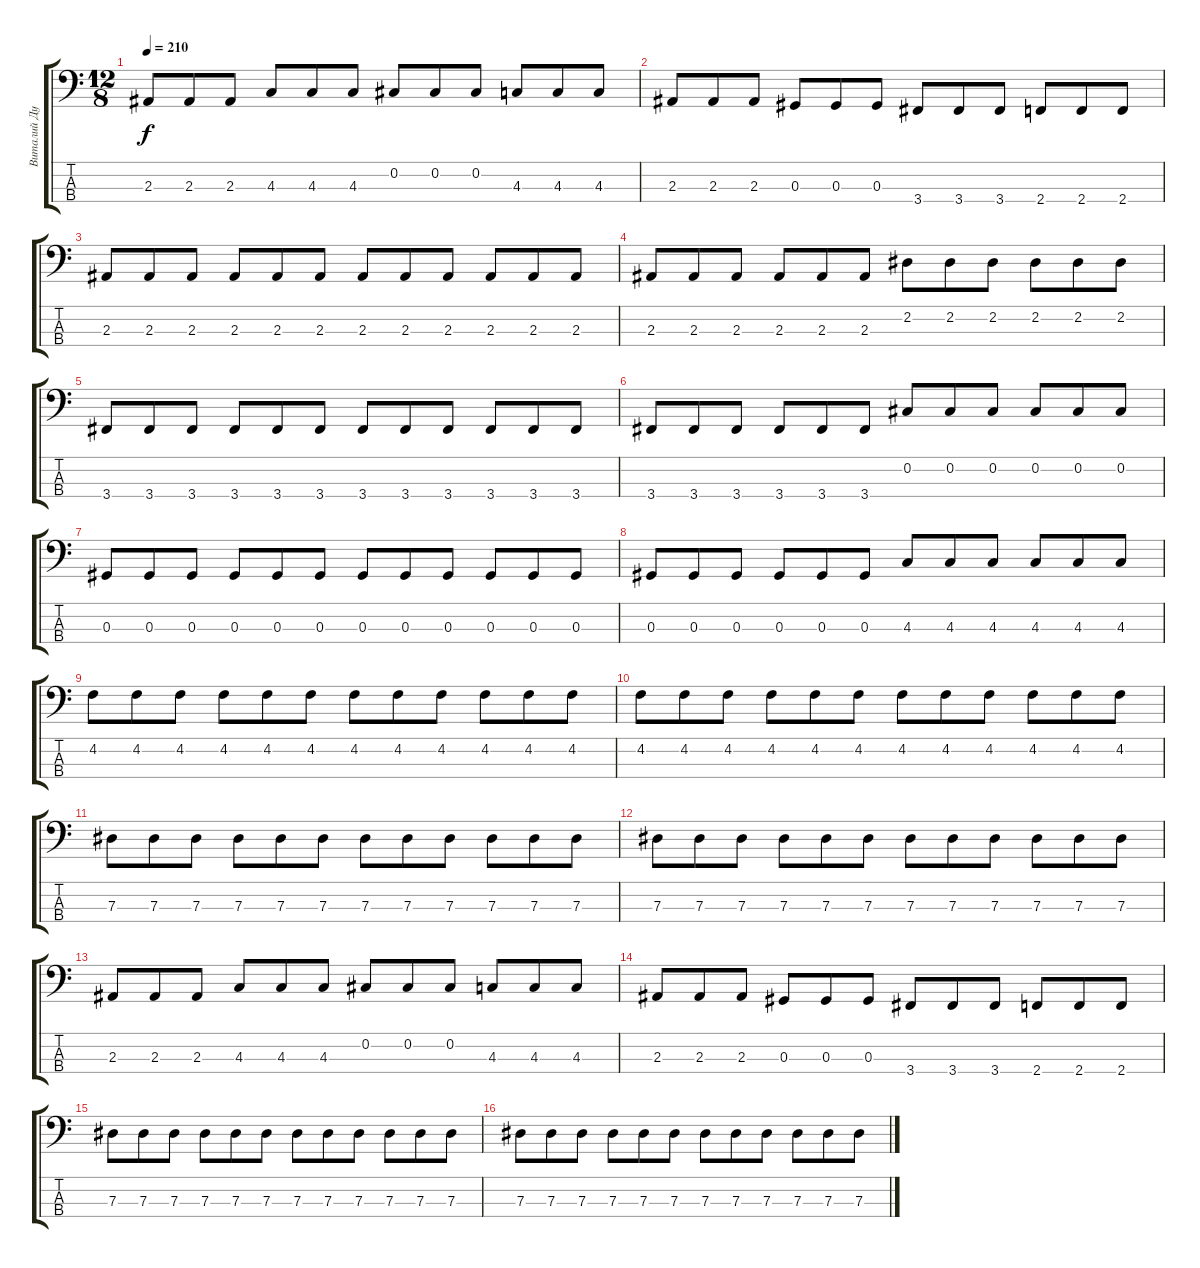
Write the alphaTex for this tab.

\track ("Виталий Дубинин" "Виталий Ду") {instrument electricbassfinger}
\staff {score tabs}
\tuning (Gb2 Db2 Ab1 Eb1) {hide}
\ts (12 8)
\tempo 210
\clef f4
\ks c
2.3.8{dy f} 2.3.8 2.3.8 4.3.8 4.3.8 4.3.8 0.2.8 0.2.8 0.2.8 4.3.8 4.3.8 4.3.8 |
2.3.8 2.3.8 2.3.8 0.3.8 0.3.8 0.3.8 3.4.8 3.4.8 3.4.8 2.4.8 2.4.8 2.4.8 |
2.3.8 2.3.8 2.3.8 2.3.8 2.3.8 2.3.8 2.3.8 2.3.8 2.3.8 2.3.8 2.3.8 2.3.8 |
2.3.8 2.3.8 2.3.8 2.3.8 2.3.8 2.3.8 2.2.8 2.2.8 2.2.8 2.2.8 2.2.8 2.2.8 |
3.4.8 3.4.8 3.4.8 3.4.8 3.4.8 3.4.8 3.4.8 3.4.8 3.4.8 3.4.8 3.4.8 3.4.8 |
3.4.8 3.4.8 3.4.8 3.4.8 3.4.8 3.4.8 0.2.8 0.2.8 0.2.8 0.2.8 0.2.8 0.2.8 |
0.3.8 0.3.8 0.3.8 0.3.8 0.3.8 0.3.8 0.3.8 0.3.8 0.3.8 0.3.8 0.3.8 0.3.8 |
0.3.8 0.3.8 0.3.8 0.3.8 0.3.8 0.3.8 4.3.8 4.3.8 4.3.8 4.3.8 4.3.8 4.3.8 |
4.2.8 4.2.8 4.2.8 4.2.8 4.2.8 4.2.8 4.2.8 4.2.8 4.2.8 4.2.8 4.2.8 4.2.8 |
4.2.8 4.2.8 4.2.8 4.2.8 4.2.8 4.2.8 4.2.8 4.2.8 4.2.8 4.2.8 4.2.8 4.2.8 |
7.3.8 7.3.8 7.3.8 7.3.8 7.3.8 7.3.8 7.3.8 7.3.8 7.3.8 7.3.8 7.3.8 7.3.8 |
7.3.8 7.3.8 7.3.8 7.3.8 7.3.8 7.3.8 7.3.8 7.3.8 7.3.8 7.3.8 7.3.8 7.3.8 |
2.3.8 2.3.8 2.3.8 4.3.8 4.3.8 4.3.8 0.2.8 0.2.8 0.2.8 4.3.8 4.3.8 4.3.8 |
2.3.8 2.3.8 2.3.8 0.3.8 0.3.8 0.3.8 3.4.8 3.4.8 3.4.8 2.4.8 2.4.8 2.4.8 |
7.3.8 7.3.8 7.3.8 7.3.8 7.3.8 7.3.8 7.3.8 7.3.8 7.3.8 7.3.8 7.3.8 7.3.8 |
7.3.8 7.3.8 7.3.8 7.3.8 7.3.8 7.3.8 7.3.8 7.3.8 7.3.8 7.3.8 7.3.8 7.3.8
